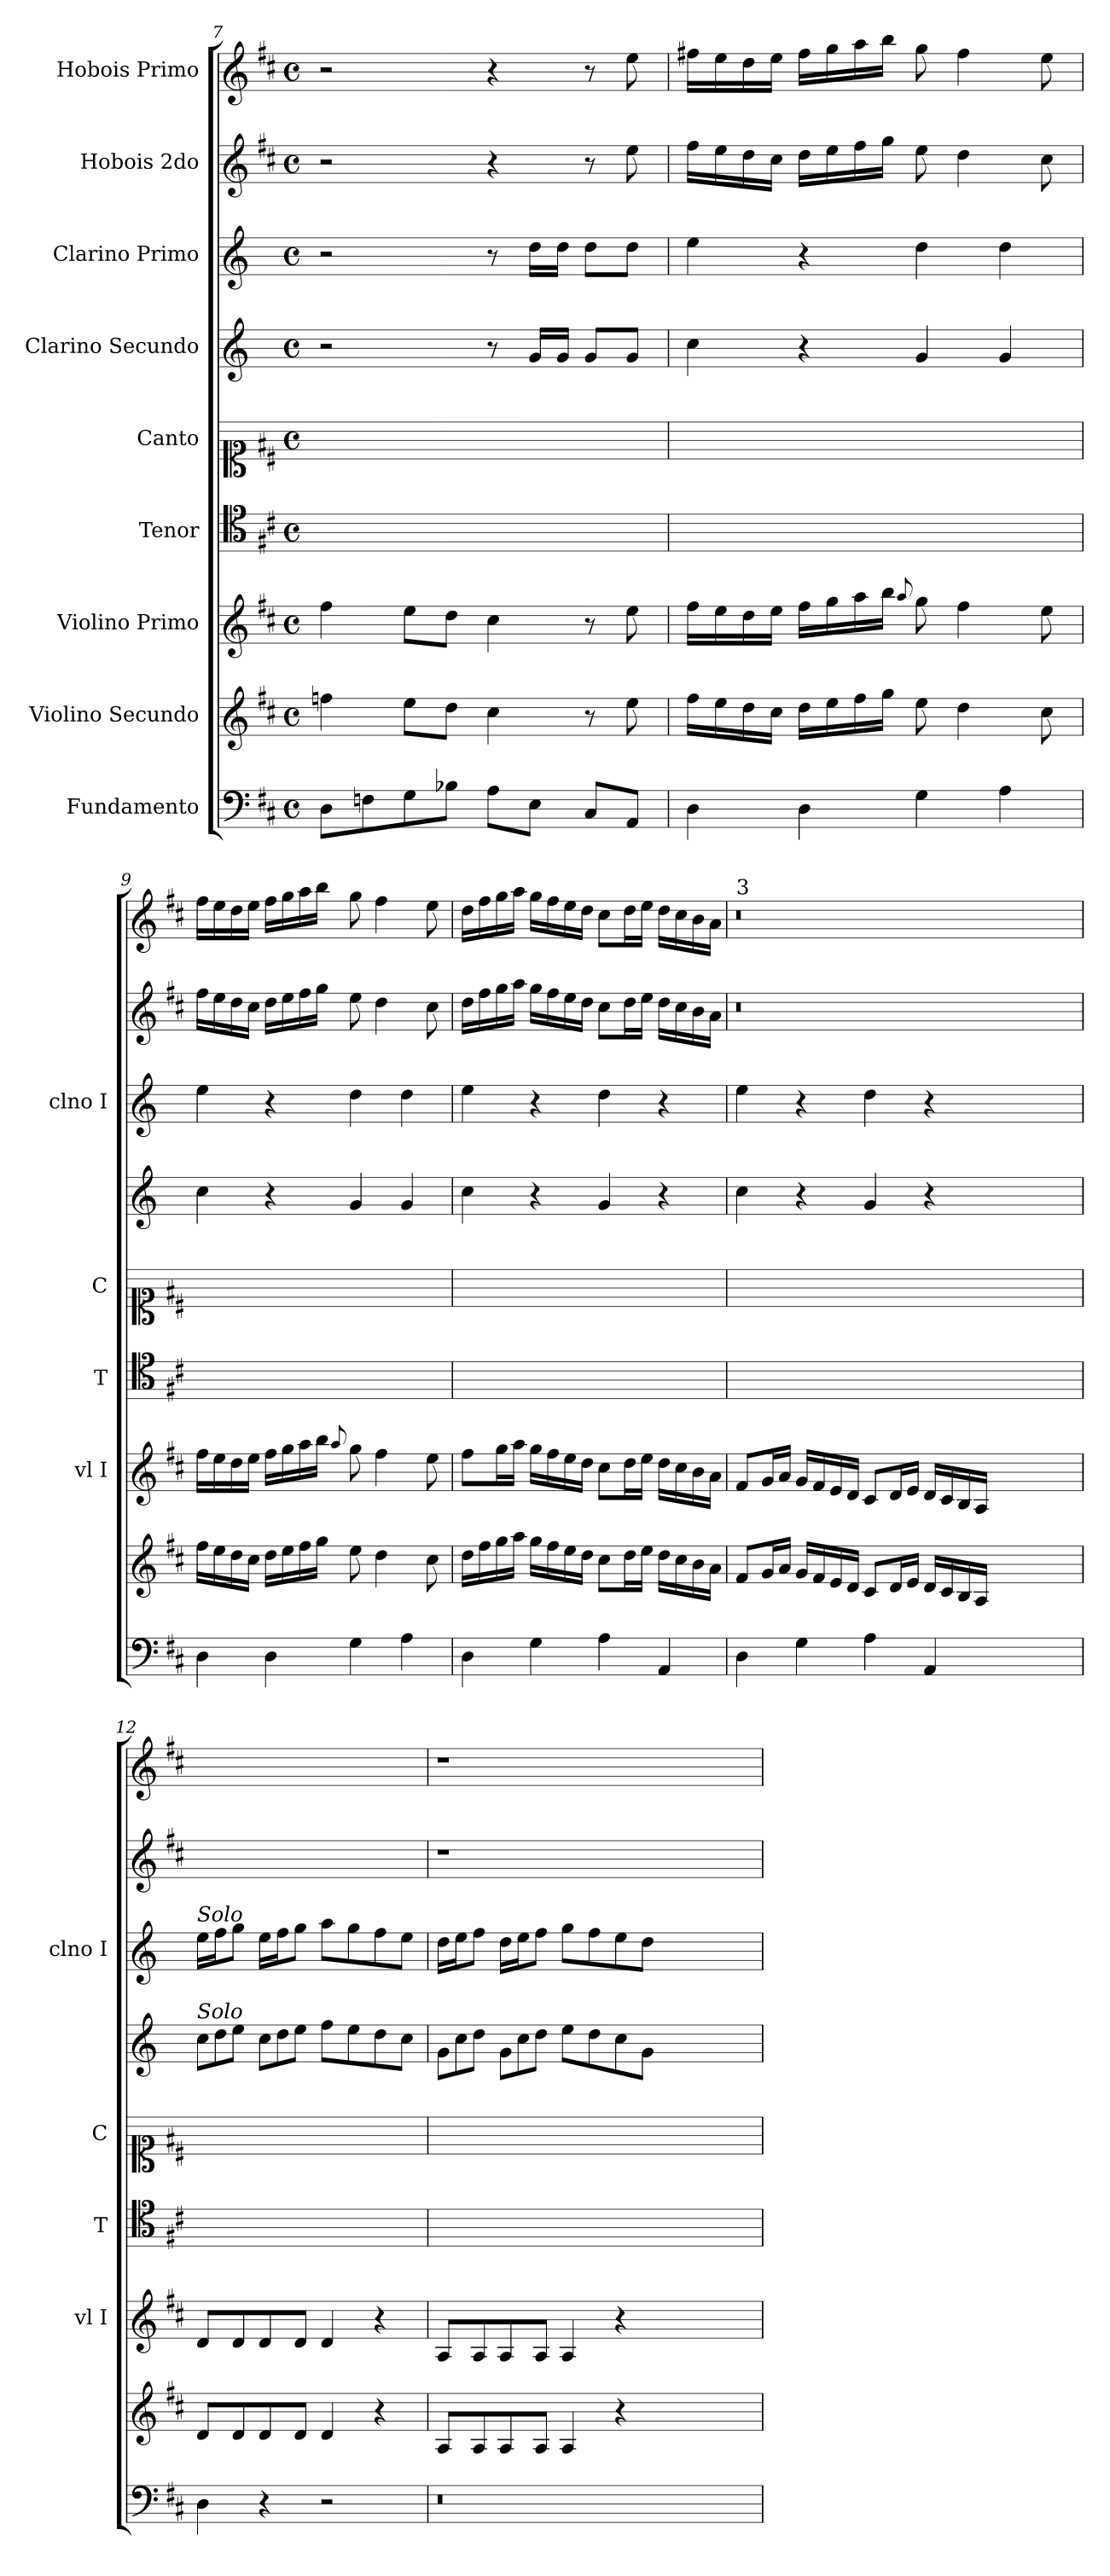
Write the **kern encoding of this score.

**kern	**kern	**kern	**kern	**kern	**kern	**kern	**kern	**kern
*part9	*part8	*part7	*part6	*part5	*part4	*part3	*part2	*part1
*staff9	*staff8	*staff7	*staff6	*staff5	*staff4	*staff3	*staff2	*staff1
*I"Fundamento	*I"Violino Secundo	*I"Violino Primo	*I"Tenor	*I"Canto	*I"Clarino Secundo	*I"Clarino Primo	*I"Hobois 2do	*I"Hobois Primo
*	*	*I'vl I	*I'T	*I'C	*	*I'clno I	*	*
*clefF4	*clefG2	*clefG2	*clefC4	*clefC1	*clefG2	*clefG2	*clefG2	*clefG2
*	*	*	*	*	*ITrd-1c-2	*ITrd-1c-2	*	*
*k[f#c#]	*k[f#c#]	*k[f#c#]	*k[f#c#]	*k[f#c#]	*k[f#c#]	*k[f#c#]	*k[f#c#]	*k[f#c#]
*M4/4	*M4/4	*M4/4	*M4/4	*M4/4	*M4/4	*M4/4	*M4/4	*M4/4
*met(c)	*met(c)	*met(c)	*met(c)	*met(c)	*met(c)	*met(c)	*met(c)	*met(c)
=7	=7	=7	=7	=7	=7	=7	=7	=7
8D\L	4ffn\	4ff#\	1ryy	1ryy	2r	2r	2r	2r
8Fn\	.	.	.	.	.	.	.	.
8G\	8ee\L	8ee\L	.	.	.	.	.	.
8B-X\J	8dd\J	8dd\J	.	.	.	.	.	.
8A\L	4cc#\	4cc#\	.	.	8r	8r	4r	4r
8E\J	.	.	.	.	16a/LL	16ee\LL	.	.
.	.	.	.	.	16a/JJ	16ee\JJ	.	.
8C#/L	8r	8r	.	.	8a/L	8ee\L	8r	8r
8AA/J	8ee\	8ee\	.	.	8a/J	8ee\J	8ee\	8ee\
=8	=8	=8	=8	=8	=8	=8	=8	=8
4D\	16ff#\LL	16ff#\LL	1ryy	1ryy	4dd\	4ff#\	16ff#\LL	16ff#X\LL
.	16ee\	16ee\	.	.	.	.	16ee\	16ee\
.	16dd\	16dd\	.	.	.	.	16dd\	16dd\
.	16cc#\JJ	16ee\JJ	.	.	.	.	16cc#\JJ	16ee\JJ
4D\	16dd\LL	16ff#\LL	.	.	4r	4r	16dd\LL	16ff#\LL
.	16ee\	16gg\	.	.	.	.	16ee\	16gg\
.	16ff#\	16aa\	.	.	.	.	16ff#\	16aa\
.	16gg\JJ	16bb\JJ	.	.	.	.	16gg\JJ	16bb\JJ
.	.	8qqaa/	.	.	.	.	.	.
4G\	8ee\	8gg\	.	.	4a/	4ee\	8ee\	8gg\
.	4dd\	4ff#\	.	.	.	.	4dd\	4ff#\
4A\	.	.	.	.	4a/	4ee\	.	.
.	8cc#\	8ee\	.	.	.	.	8cc#\	8ee\
=9	=9	=9	=9	=9	=9	=9	=9	=9
4D\	16ff#\LL	16ff#\LL	1ryy	1ryy	4dd\	4ff#\	16ff#\LL	16ff#\LL
.	16ee\	16ee\	.	.	.	.	16ee\	16ee\
.	16dd\	16dd\	.	.	.	.	16dd\	16dd\
.	16cc#\JJ	16ee\JJ	.	.	.	.	16cc#\JJ	16ee\JJ
4D\	16dd\LL	16ff#\LL	.	.	4r	4r	16dd\LL	16ff#\LL
.	16ee\	16gg\	.	.	.	.	16ee\	16gg\
.	16ff#\	16aa\	.	.	.	.	16ff#\	16aa\
.	16gg\JJ	16bb\JJ	.	.	.	.	16gg\JJ	16bb\JJ
.	.	8qqaa/	.	.	.	.	.	.
4G\	8ee\	8gg\	.	.	4a/	4ee\	8ee\	8gg\
.	4dd\	4ff#\	.	.	.	.	4dd\	4ff#\
4A\	.	.	.	.	4a/	4ee\	.	.
.	8cc#\	8ee\	.	.	.	.	8cc#\	8ee\
=10	=10	=10	=10	=10	=10	=10	=10	=10
4D\	16dd\LL	8ff#\L	1ryy	1ryy	4dd\	4ff#\	16dd\LL	16dd\LL
.	16ff#\	.	.	.	.	.	16ff#\	16ff#\
.	16gg\	16gg\L	.	.	.	.	16gg\	16gg\
.	16aa\JJ	16aa\JJ	.	.	.	.	16aa\JJ	16aa\JJ
4G\	16gg\LL	16gg\LL	.	.	4r	4r	16gg\LL	16gg\LL
.	16ff#\	16ff#\	.	.	.	.	16ff#\	16ff#\
.	16ee\	16ee\	.	.	.	.	16ee\	16ee\
.	16dd\JJ	16dd\JJ	.	.	.	.	16dd\JJ	16dd\JJ
4A\	8cc#\L	8cc#\L	.	.	4a/	4ee\	8cc#\L	8cc#\L
.	16dd\L	16dd\L	.	.	.	.	16dd\L	16dd\L
.	16ee\JJ	16ee\JJ	.	.	.	.	16ee\JJ	16ee\JJ
4AA/	16dd\LL	16dd\LL	.	.	4r	4r	16dd\LL	16dd\LL
.	16cc#\	16cc#\	.	.	.	.	16cc#\	16cc#\
.	16b\	16b\	.	.	.	.	16b\	16b\
.	16a\JJ	16a\JJ	.	.	.	.	16a\JJ	16a\JJ
=11	=11	=11	=11	=11	=11	=11	=11	=11
!	!	!	!	!	!	!	!	!LO:TX:a:t=3
4D\	8f#/L	8f#/L	1ryy	1ryy	4dd\	4ff#\	0r	0r
.	16g/L	16g/L	.	.	.	.	.	.
.	16a/JJ	16a/JJ	.	.	.	.	.	.
4G\	16g/LL	16g/LL	.	.	4r	4r	.	.
.	16f#/	16f#/	.	.	.	.	.	.
.	16e/	16e/	.	.	.	.	.	.
.	16d/JJ	16d/JJ	.	.	.	.	.	.
4A\	8c#/L	8c#/L	.	.	4a/	4ee\	.	.
.	16d/L	16d/L	.	.	.	.	.	.
.	16e/JJ	16e/JJ	.	.	.	.	.	.
4AA/	16d/LL	16d/LL	.	.	4r	4r	.	.
.	16c#/	16c#/	.	.	.	.	.	.
.	16B/	16B/	.	.	.	.	.	.
.	16A/JJ	16A/JJ	.	.	.	.	.	.
1ryy	1ryy	1ryy	1ryy	1ryy	1ryy	1ryy	.	.
=12	=12	=12	=12	=12	=12	=12	=12	=12
!	!	!	!	!	!	!LO:TX:a:i:t=Solo	!	!
!	!	!	!	!	!LO:TX:a:i:t=Solo	!	!	!
!	!	!	!	!	!LO:N:vis=8	!	!	!
4D\	8d/L	8d/L	1ryy	1ryy	16dd\L	16ff#\LL	1ryy	1ryy
!	!	!	!	!	!LO:N:vis=8	!	!	!
.	.	.	.	.	16ee\	16gg\J	.	.
.	8d/	8d/	.	.	8ff#\J	8aa\J	.	.
!	!	!	!	!	!LO:N:vis=8	!	!	!
4r	8d/	8d/	.	.	16dd\L	16ff#\LL	.	.
!	!	!	!	!	!LO:N:vis=8	!	!	!
.	.	.	.	.	16ee\	16gg\J	.	.
.	8d/J	8d/J	.	.	8ff#\J	8aa\J	.	.
2r	4d/	4d/	.	.	8gg\L	8bb\L	.	.
.	.	.	.	.	8ff#\	8aa\	.	.
.	4r	4r	.	.	8ee\	8gg\	.	.
.	.	.	.	.	8dd\J	8ff#\J	.	.
=13	=13	=13	=13	=13	=13	=13	=13	=13
!	!	!	!	!	!LO:N:vis=8	!	!	!
0r	8A/L	8A/L	1ryy	1ryy	16a\L	16ee\LL	1r	1r
!	!	!	!	!	!LO:N:vis=8	!	!	!
.	.	.	.	.	16dd\	16ff#\J	.	.
.	8A/	8A/	.	.	8ee\J	8gg\J	.	.
!	!	!	!	!	!LO:N:vis=8	!	!	!
.	8A/	8A/	.	.	16a\L	16ee\LL	.	.
!	!	!	!	!	!LO:N:vis=8	!	!	!
.	.	.	.	.	16dd\	16ff#\J	.	.
.	8A/J	8A/J	.	.	8ee\J	8gg\J	.	.
.	4A/	4A/	.	.	8ff#\L	8aa\L	.	.
.	.	.	.	.	8ee\	8gg\	.	.
.	4r	4r	.	.	8dd\	8ff#\	.	.
.	.	.	.	.	8a\J	8ee\J	.	.
.	1ryy	1ryy	1ryy	1ryy	1ryy	1ryy	1ryy	1ryy
=	=	=	=	=	=	=	=	=
*-	*-	*-	*-	*-	*-	*-	*-	*-
